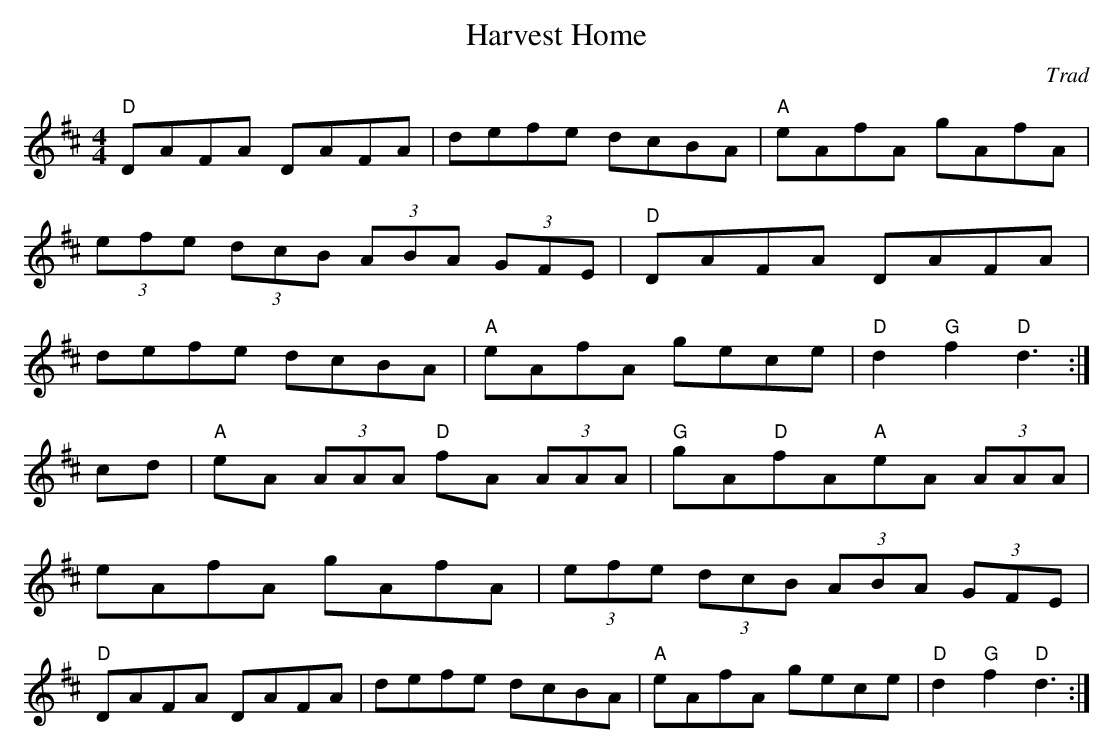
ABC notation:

X:1
T:Harvest Home
C:Trad
M:4/4
L:1/8
K:D
"D"DAFA DAFA|defe dcBA|"A"eAfA gAfA|
 (3efe  (3dcB  (3ABA  (3GFE|"D"DAFA DAFA|
defe dcBA|"A"eAfA gece|"D"d2"G"f2"D"d3:|
cd|"A"eA  (3AAA "D"fA  (3AAA|"G"gA"D"fA"A"eA  (3AAA|
eAfA gAfA| (3efe  (3dcB  (3ABA  (3GFE|
"D"DAFA DAFA|defe dcBA|"A"eAfA gece|"D"d2"G"f2"D"d3:|
